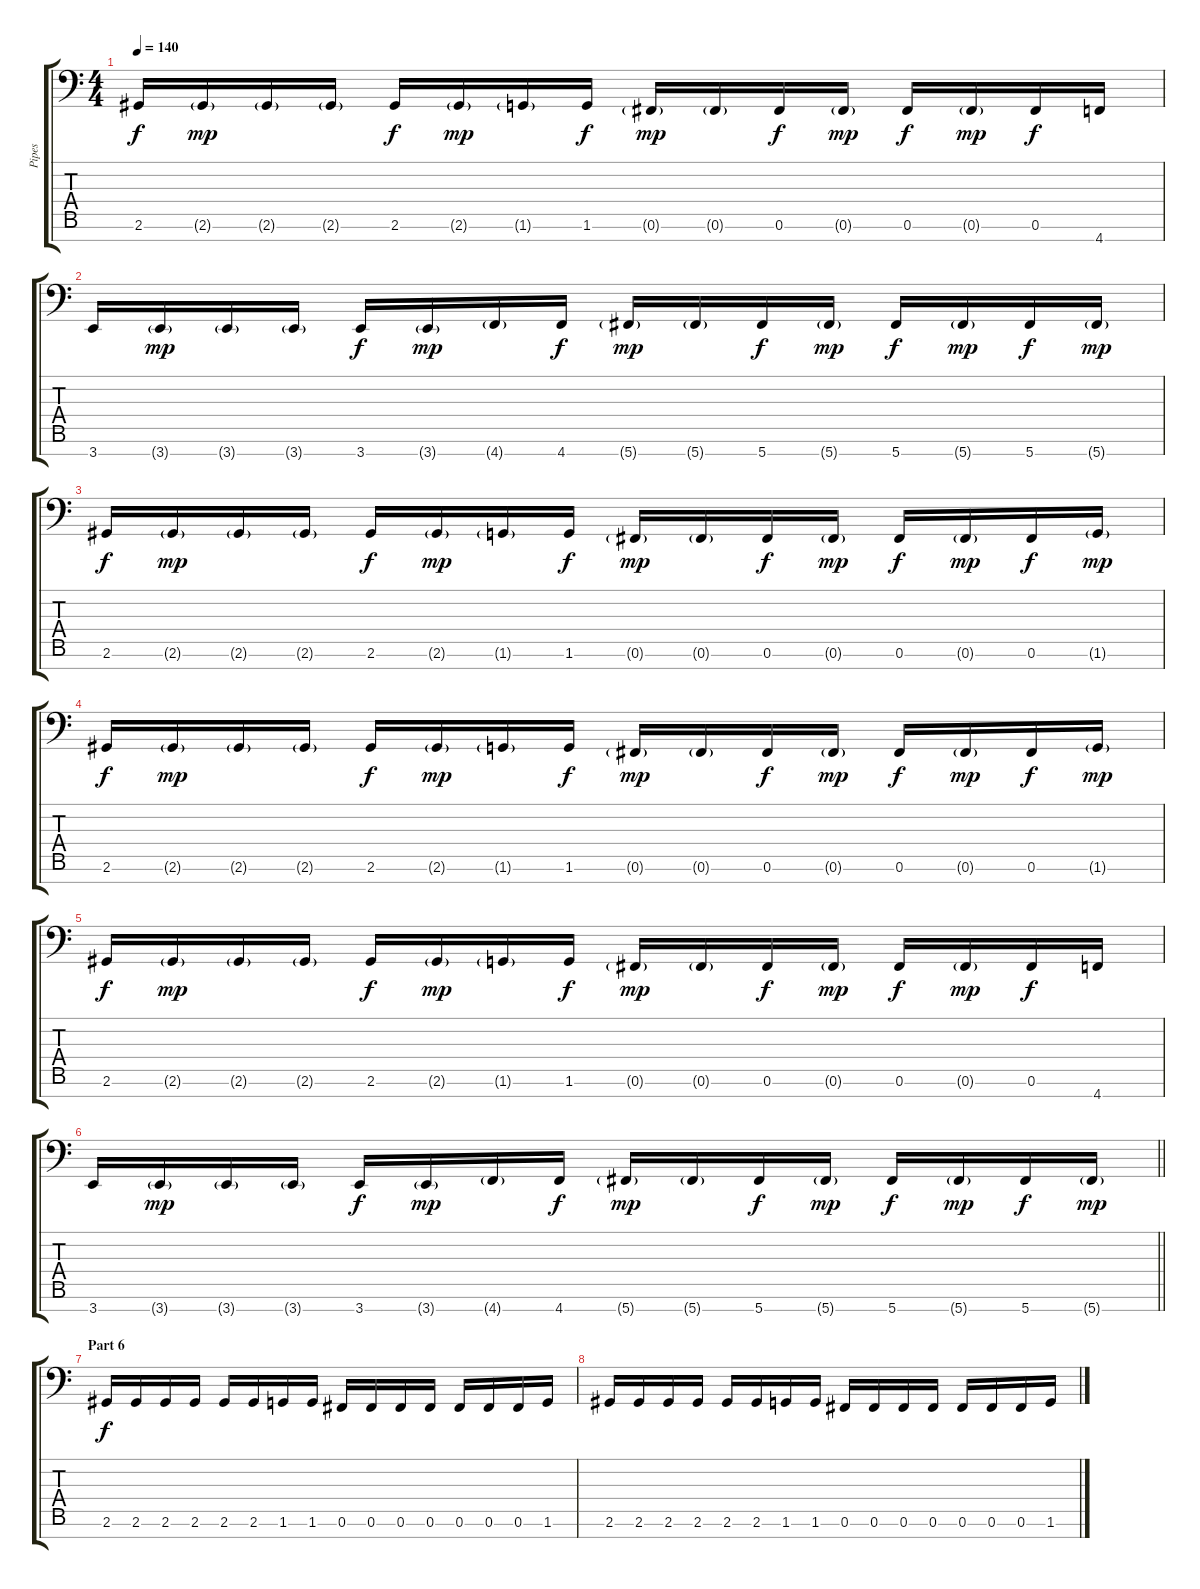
\track ("Pipes" "Pipes") {instrument electricguitarmuted}
\staff {score tabs}
\tuning (Gb3 D3 A2 E2 B1 Gb1 Db1) {hide}
\ts (4 4)
\tempo 140
\clef f4
\ks c
2.6.16{dy f} 2.6{g}.16{dy mp} 2.6{g}.16 2.6{g}.16 2.6.16{dy f} 2.6{g}.16{dy mp} 1.6{g}.16 1.6.16{dy f} 0.6{g}.16{dy mp} 0.6{g}.16 0.6.16{dy f} 0.6{g}.16{dy mp} 0.6.16{dy f} 0.6{g}.16{dy mp} 0.6.16{dy f} 4.7.16 |
3.7.16 3.7{g}.16{dy mp} 3.7{g}.16 3.7{g}.16 3.7.16{dy f} 3.7{g}.16{dy mp} 4.7{g}.16 4.7.16{dy f} 5.7{g}.16{dy mp} 5.7{g}.16 5.7.16{dy f} 5.7{g}.16{dy mp} 5.7.16{dy f} 5.7{g}.16{dy mp} 5.7.16{dy f} 5.7{g}.16{dy mp} |
2.6.16{dy f} 2.6{g}.16{dy mp} 2.6{g}.16 2.6{g}.16 2.6.16{dy f} 2.6{g}.16{dy mp} 1.6{g}.16 1.6.16{dy f} 0.6{g}.16{dy mp} 0.6{g}.16 0.6.16{dy f} 0.6{g}.16{dy mp} 0.6.16{dy f} 0.6{g}.16{dy mp} 0.6.16{dy f} 1.6{g}.16{dy mp} |
2.6.16{dy f} 2.6{g}.16{dy mp} 2.6{g}.16 2.6{g}.16 2.6.16{dy f} 2.6{g}.16{dy mp} 1.6{g}.16 1.6.16{dy f} 0.6{g}.16{dy mp} 0.6{g}.16 0.6.16{dy f} 0.6{g}.16{dy mp} 0.6.16{dy f} 0.6{g}.16{dy mp} 0.6.16{dy f} 1.6{g}.16{dy mp} |
2.6.16{dy f} 2.6{g}.16{dy mp} 2.6{g}.16 2.6{g}.16 2.6.16{dy f} 2.6{g}.16{dy mp} 1.6{g}.16 1.6.16{dy f} 0.6{g}.16{dy mp} 0.6{g}.16 0.6.16{dy f} 0.6{g}.16{dy mp} 0.6.16{dy f} 0.6{g}.16{dy mp} 0.6.16{dy f} 4.7.16 |
\barLineRight lightlight
3.7.16 3.7{g}.16{dy mp} 3.7{g}.16 3.7{g}.16 3.7.16{dy f} 3.7{g}.16{dy mp} 4.7{g}.16 4.7.16{dy f} 5.7{g}.16{dy mp} 5.7{g}.16 5.7.16{dy f} 5.7{g}.16{dy mp} 5.7.16{dy f} 5.7{g}.16{dy mp} 5.7.16{dy f} 5.7{g}.16{dy mp} |
\section ("" "Part 6")
2.6.16{dy f} 2.6.16 2.6.16 2.6.16 2.6.16 2.6.16 1.6.16 1.6.16 0.6.16 0.6.16 0.6.16 0.6.16 0.6.16 0.6.16 0.6.16 1.6.16 |
2.6.16 2.6.16 2.6.16 2.6.16 2.6.16 2.6.16 1.6.16 1.6.16 0.6.16 0.6.16 0.6.16 0.6.16 0.6.16 0.6.16 0.6.16 1.6.16
